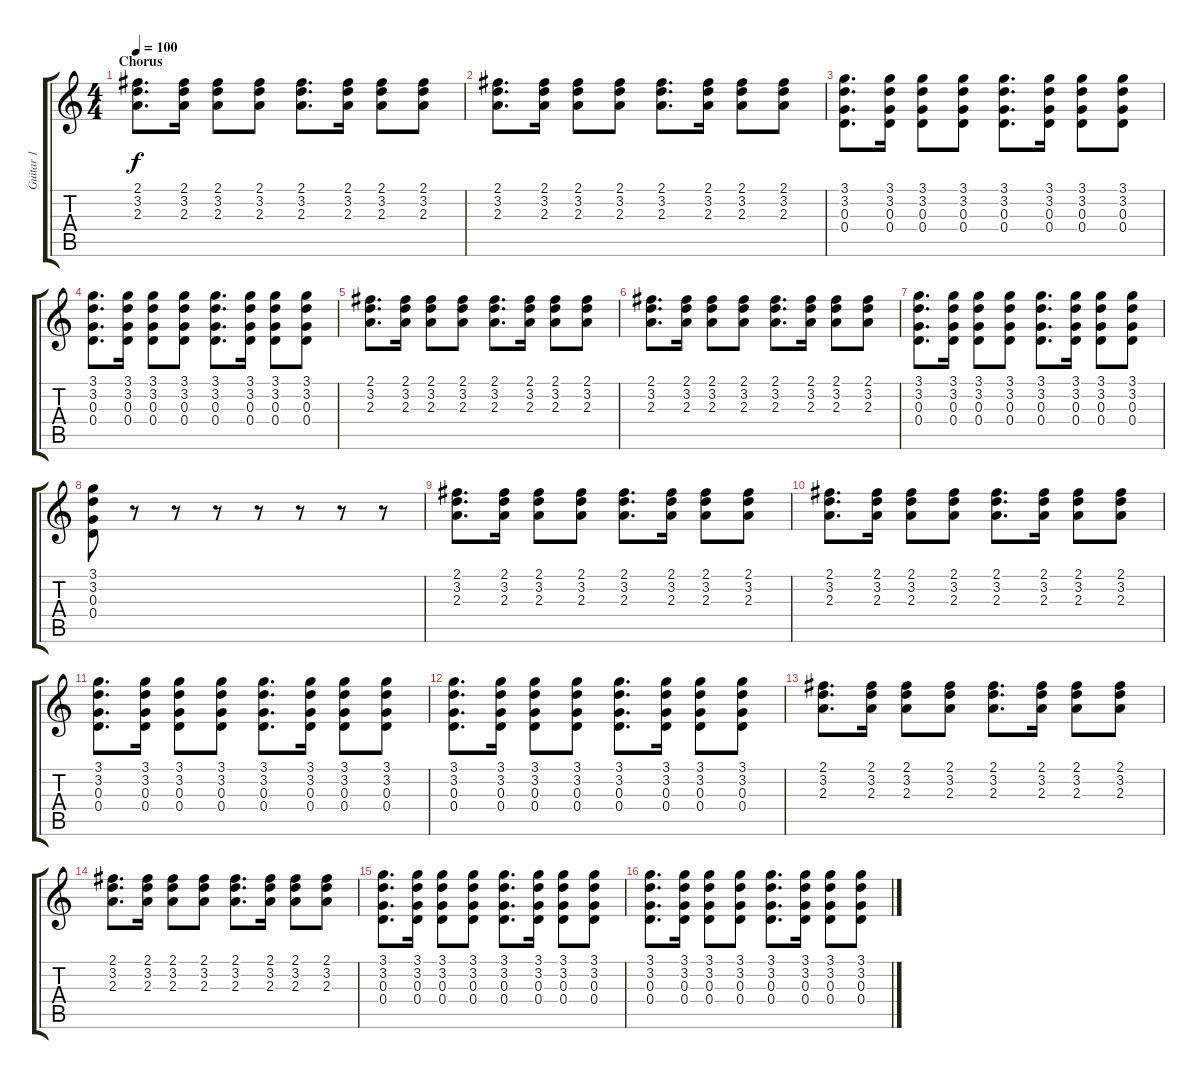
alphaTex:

\track ("Guitar 1" "Guitar 1") {instrument distortionguitar}
\staff {score tabs}
\tuning (E4 B3 G3 D3 A2 E2) {hide}
\ts (4 4)
\section ("" "Chorus")
\tempo 100
\clef g2
\ks c
(2.1 3.2 2.3).8{d dy f} (2.1 3.2 2.3).16 (2.1 3.2 2.3).8 (2.1 3.2 2.3).8 (2.1 3.2 2.3).8{d} (2.1 3.2 2.3).16 (2.1 3.2 2.3).8 (2.1 3.2 2.3).8 |
(2.1 3.2 2.3).8{d} (2.1 3.2 2.3).16 (2.1 3.2 2.3).8 (2.1 3.2 2.3).8 (2.1 3.2 2.3).8{d} (2.1 3.2 2.3).16 (2.1 3.2 2.3).8 (2.1 3.2 2.3).8 |
(3.1 3.2 0.3 0.4).8{d} (3.1 3.2 0.3 0.4).16 (3.1 3.2 0.3 0.4).8 (3.1 3.2 0.3 0.4).8 (3.1 3.2 0.3 0.4).8{d} (3.1 3.2 0.3 0.4).16 (3.1 3.2 0.3 0.4).8 (3.1 3.2 0.3 0.4).8 |
(3.1 3.2 0.3 0.4).8{d} (3.1 3.2 0.3 0.4).16 (3.1 3.2 0.3 0.4).8 (3.1 3.2 0.3 0.4).8 (3.1 3.2 0.3 0.4).8{d} (3.1 3.2 0.3 0.4).16 (3.1 3.2 0.3 0.4).8 (3.1 3.2 0.3 0.4).8 |
(2.1 3.2 2.3).8{d} (2.1 3.2 2.3).16 (2.1 3.2 2.3).8 (2.1 3.2 2.3).8 (2.1 3.2 2.3).8{d} (2.1 3.2 2.3).16 (2.1 3.2 2.3).8 (2.1 3.2 2.3).8 |
(2.1 3.2 2.3).8{d} (2.1 3.2 2.3).16 (2.1 3.2 2.3).8 (2.1 3.2 2.3).8 (2.1 3.2 2.3).8{d} (2.1 3.2 2.3).16 (2.1 3.2 2.3).8 (2.1 3.2 2.3).8 |
(3.1 3.2 0.3 0.4).8{d} (3.1 3.2 0.3 0.4).16 (3.1 3.2 0.3 0.4).8 (3.1 3.2 0.3 0.4).8 (3.1 3.2 0.3 0.4).8{d} (3.1 3.2 0.3 0.4).16 (3.1 3.2 0.3 0.4).8 (3.1 3.2 0.3 0.4).8 |
(3.1 3.2 0.3 0.4).8 r.8 r.8 r.8 r.8 r.8 r.8 r.8 |
(2.1 3.2 2.3).8{d} (2.1 3.2 2.3).16 (2.1 3.2 2.3).8 (2.1 3.2 2.3).8 (2.1 3.2 2.3).8{d} (2.1 3.2 2.3).16 (2.1 3.2 2.3).8 (2.1 3.2 2.3).8 |
(2.1 3.2 2.3).8{d} (2.1 3.2 2.3).16 (2.1 3.2 2.3).8 (2.1 3.2 2.3).8 (2.1 3.2 2.3).8{d} (2.1 3.2 2.3).16 (2.1 3.2 2.3).8 (2.1 3.2 2.3).8 |
(3.1 3.2 0.3 0.4).8{d} (3.1 3.2 0.3 0.4).16 (3.1 3.2 0.3 0.4).8 (3.1 3.2 0.3 0.4).8 (3.1 3.2 0.3 0.4).8{d} (3.1 3.2 0.3 0.4).16 (3.1 3.2 0.3 0.4).8 (3.1 3.2 0.3 0.4).8 |
(3.1 3.2 0.3 0.4).8{d} (3.1 3.2 0.3 0.4).16 (3.1 3.2 0.3 0.4).8 (3.1 3.2 0.3 0.4).8 (3.1 3.2 0.3 0.4).8{d} (3.1 3.2 0.3 0.4).16 (3.1 3.2 0.3 0.4).8 (3.1 3.2 0.3 0.4).8 |
(2.1 3.2 2.3).8{d} (2.1 3.2 2.3).16 (2.1 3.2 2.3).8 (2.1 3.2 2.3).8 (2.1 3.2 2.3).8{d} (2.1 3.2 2.3).16 (2.1 3.2 2.3).8 (2.1 3.2 2.3).8 |
(2.1 3.2 2.3).8{d} (2.1 3.2 2.3).16 (2.1 3.2 2.3).8 (2.1 3.2 2.3).8 (2.1 3.2 2.3).8{d} (2.1 3.2 2.3).16 (2.1 3.2 2.3).8 (2.1 3.2 2.3).8 |
(3.1 3.2 0.3 0.4).8{d} (3.1 3.2 0.3 0.4).16 (3.1 3.2 0.3 0.4).8 (3.1 3.2 0.3 0.4).8 (3.1 3.2 0.3 0.4).8{d} (3.1 3.2 0.3 0.4).16 (3.1 3.2 0.3 0.4).8 (3.1 3.2 0.3 0.4).8 |
(3.1 3.2 0.3 0.4).8{d} (3.1 3.2 0.3 0.4).16 (3.1 3.2 0.3 0.4).8 (3.1 3.2 0.3 0.4).8 (3.1 3.2 0.3 0.4).8{d} (3.1 3.2 0.3 0.4).16 (3.1 3.2 0.3 0.4).8 (3.1 3.2 0.3 0.4).8
